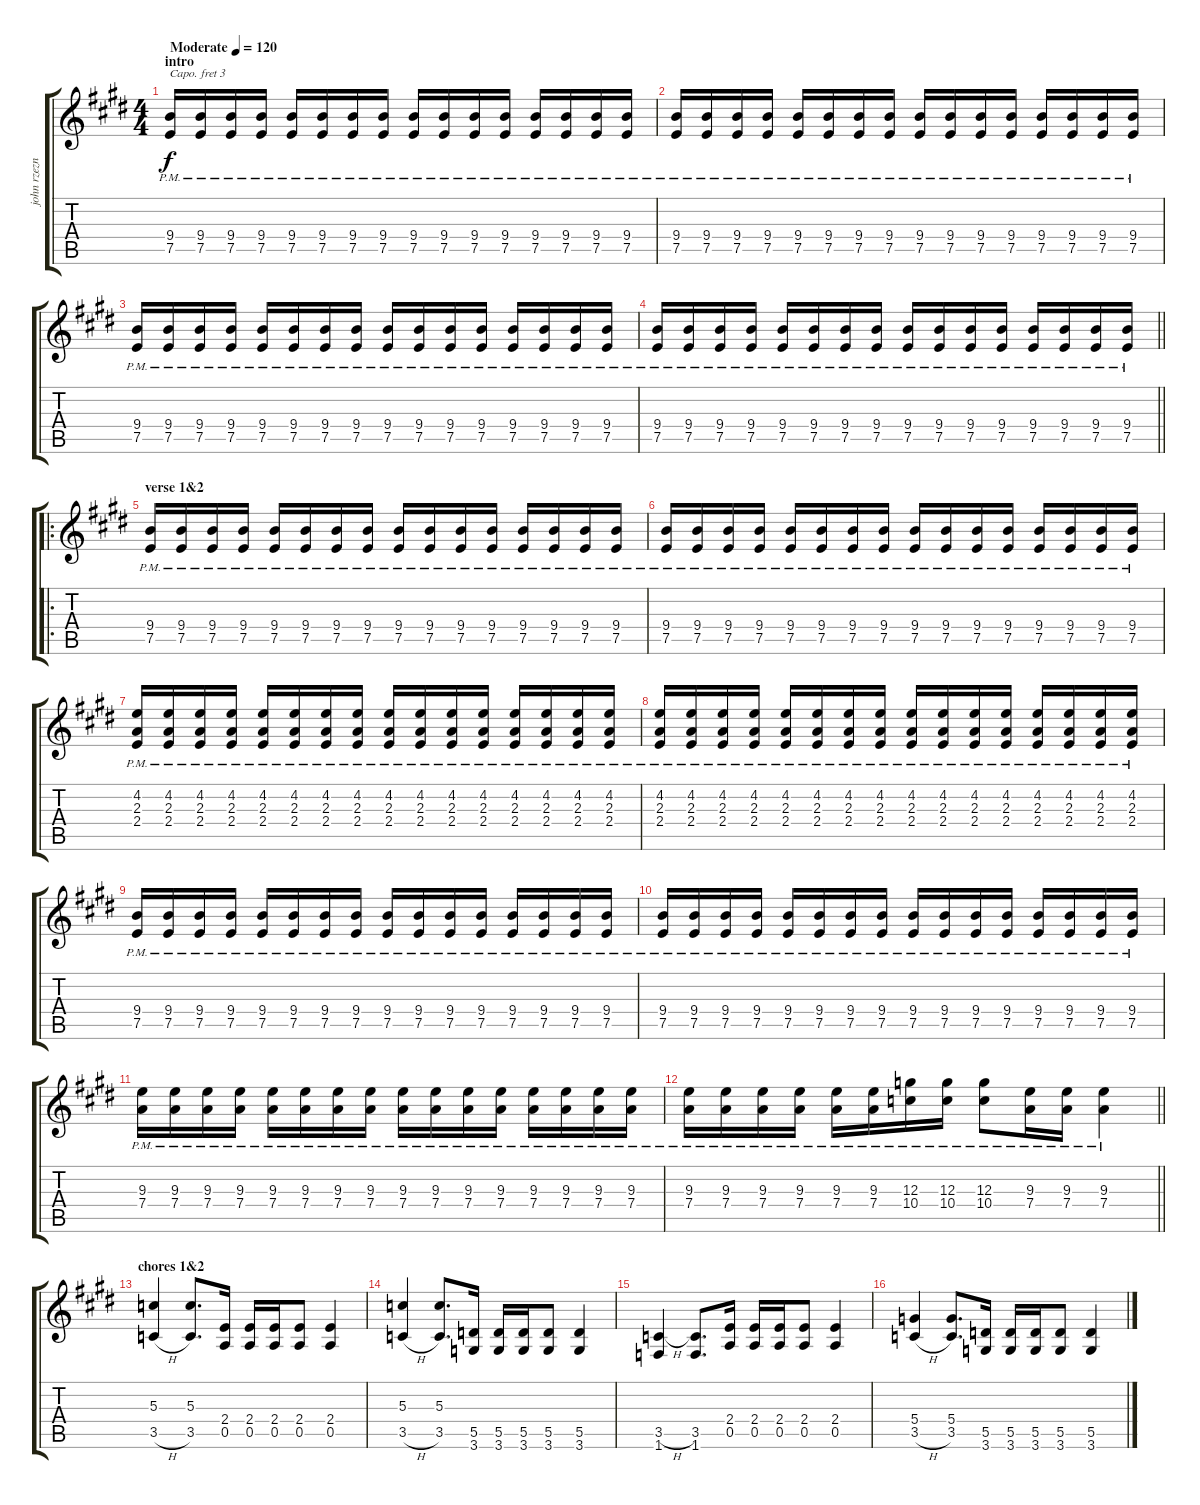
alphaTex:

\track ("john rzeznik(guitar)" "john rzezn") {instrument distortionguitar}
\staff {score tabs}
\capo 3
\tuning (E4 A3 E3 B2 Gb2 Db2) {hide}
\ts (4 4)
\section ("" "intro")
\tempo (120 "Moderate")
\clef g2
\ks e
(9.4{pm} 7.5{pm}).16{dy f volume 8 instrument distortionguitar} (9.4{pm} 7.5{pm}).16 (9.4{pm} 7.5{pm}).16 (9.4{pm} 7.5{pm}).16 (9.4{pm} 7.5{pm}).16 (9.4{pm} 7.5{pm}).16 (9.4{pm} 7.5{pm}).16 (9.4{pm} 7.5{pm}).16 (9.4{pm} 7.5{pm}).16 (9.4{pm} 7.5{pm}).16 (9.4{pm} 7.5{pm}).16 (9.4{pm} 7.5{pm}).16 (9.4{pm} 7.5{pm}).16 (9.4{pm} 7.5{pm}).16 (9.4{pm} 7.5{pm}).16 (9.4{pm} 7.5{pm}).16 |
(9.4{pm} 7.5{pm}).16 (9.4{pm} 7.5{pm}).16 (9.4{pm} 7.5{pm}).16 (9.4{pm} 7.5{pm}).16 (9.4{pm} 7.5{pm}).16 (9.4{pm} 7.5{pm}).16 (9.4{pm} 7.5{pm}).16 (9.4{pm} 7.5{pm}).16 (9.4{pm} 7.5{pm}).16 (9.4{pm} 7.5{pm}).16 (9.4{pm} 7.5{pm}).16 (9.4{pm} 7.5{pm}).16 (9.4{pm} 7.5{pm}).16 (9.4{pm} 7.5{pm}).16 (9.4{pm} 7.5{pm}).16 (9.4{pm} 7.5{pm}).16 |
(9.4{pm} 7.5{pm}).16 (9.4{pm} 7.5{pm}).16 (9.4{pm} 7.5{pm}).16 (9.4{pm} 7.5{pm}).16 (9.4{pm} 7.5{pm}).16 (9.4{pm} 7.5{pm}).16 (9.4{pm} 7.5{pm}).16 (9.4{pm} 7.5{pm}).16 (9.4{pm} 7.5{pm}).16 (9.4{pm} 7.5{pm}).16 (9.4{pm} 7.5{pm}).16 (9.4{pm} 7.5{pm}).16 (9.4{pm} 7.5{pm}).16 (9.4{pm} 7.5{pm}).16 (9.4{pm} 7.5{pm}).16 (9.4{pm} 7.5{pm}).16 |
\barLineRight lightlight
(9.4{pm} 7.5{pm}).16 (9.4{pm} 7.5{pm}).16 (9.4{pm} 7.5{pm}).16 (9.4{pm} 7.5{pm}).16 (9.4{pm} 7.5{pm}).16 (9.4{pm} 7.5{pm}).16 (9.4{pm} 7.5{pm}).16 (9.4{pm} 7.5{pm}).16 (9.4{pm} 7.5{pm}).16 (9.4{pm} 7.5{pm}).16 (9.4{pm} 7.5{pm}).16 (9.4{pm} 7.5{pm}).16 (9.4{pm} 7.5{pm}).16 (9.4{pm} 7.5{pm}).16 (9.4{pm} 7.5{pm}).16 (9.4{pm} 7.5{pm}).16 |
\ro
\section ("" "verse 1&2")
(9.4{pm} 7.5{pm}).16 (9.4{pm} 7.5{pm}).16 (9.4{pm} 7.5{pm}).16 (9.4{pm} 7.5{pm}).16 (9.4{pm} 7.5{pm}).16 (9.4{pm} 7.5{pm}).16 (9.4{pm} 7.5{pm}).16 (9.4{pm} 7.5{pm}).16 (9.4{pm} 7.5{pm}).16 (9.4{pm} 7.5{pm}).16 (9.4{pm} 7.5{pm}).16 (9.4{pm} 7.5{pm}).16 (9.4{pm} 7.5{pm}).16 (9.4{pm} 7.5{pm}).16 (9.4{pm} 7.5{pm}).16 (9.4{pm} 7.5{pm}).16 |
(9.4{pm} 7.5{pm}).16 (9.4{pm} 7.5{pm}).16 (9.4{pm} 7.5{pm}).16 (9.4{pm} 7.5{pm}).16 (9.4{pm} 7.5{pm}).16 (9.4{pm} 7.5{pm}).16 (9.4{pm} 7.5{pm}).16 (9.4{pm} 7.5{pm}).16 (9.4{pm} 7.5{pm}).16 (9.4{pm} 7.5{pm}).16 (9.4{pm} 7.5{pm}).16 (9.4{pm} 7.5{pm}).16 (9.4{pm} 7.5{pm}).16 (9.4{pm} 7.5{pm}).16 (9.4{pm} 7.5{pm}).16 (9.4{pm} 7.5{pm}).16 |
(4.2{pm} 2.3{pm} 2.4{pm}).16 (4.2{pm} 2.3{pm} 2.4{pm}).16 (4.2{pm} 2.3{pm} 2.4{pm}).16 (4.2{pm} 2.3{pm} 2.4{pm}).16 (4.2{pm} 2.3{pm} 2.4{pm}).16 (4.2{pm} 2.3{pm} 2.4{pm}).16 (4.2{pm} 2.3{pm} 2.4{pm}).16 (4.2{pm} 2.3{pm} 2.4{pm}).16 (4.2{pm} 2.3{pm} 2.4{pm}).16 (4.2{pm} 2.3{pm} 2.4{pm}).16 (4.2{pm} 2.3{pm} 2.4{pm}).16 (4.2{pm} 2.3{pm} 2.4{pm}).16 (4.2{pm} 2.3{pm} 2.4{pm}).16 (4.2{pm} 2.3{pm} 2.4{pm}).16 (4.2{pm} 2.3{pm} 2.4{pm}).16 (4.2{pm} 2.3{pm} 2.4{pm}).16 |
(4.2{pm} 2.3{pm} 2.4{pm}).16 (4.2{pm} 2.3{pm} 2.4{pm}).16 (4.2{pm} 2.3{pm} 2.4{pm}).16 (4.2{pm} 2.3{pm} 2.4{pm}).16 (4.2{pm} 2.3{pm} 2.4{pm}).16 (4.2{pm} 2.3{pm} 2.4{pm}).16 (4.2{pm} 2.3{pm} 2.4{pm}).16 (4.2{pm} 2.3{pm} 2.4{pm}).16 (4.2{pm} 2.3{pm} 2.4{pm}).16 (4.2{pm} 2.3{pm} 2.4{pm}).16 (4.2{pm} 2.3{pm} 2.4{pm}).16 (4.2{pm} 2.3{pm} 2.4{pm}).16 (4.2{pm} 2.3{pm} 2.4{pm}).16 (4.2{pm} 2.3{pm} 2.4{pm}).16 (4.2{pm} 2.3{pm} 2.4{pm}).16 (4.2{pm} 2.3{pm} 2.4{pm}).16 |
(9.4{pm} 7.5{pm}).16 (9.4{pm} 7.5{pm}).16 (9.4{pm} 7.5{pm}).16 (9.4{pm} 7.5{pm}).16 (9.4{pm} 7.5{pm}).16 (9.4{pm} 7.5{pm}).16 (9.4{pm} 7.5{pm}).16 (9.4{pm} 7.5{pm}).16 (9.4{pm} 7.5{pm}).16 (9.4{pm} 7.5{pm}).16 (9.4{pm} 7.5{pm}).16 (9.4{pm} 7.5{pm}).16 (9.4{pm} 7.5{pm}).16 (9.4{pm} 7.5{pm}).16 (9.4{pm} 7.5{pm}).16 (9.4{pm} 7.5{pm}).16 |
(9.4{pm} 7.5{pm}).16 (9.4{pm} 7.5{pm}).16 (9.4{pm} 7.5{pm}).16 (9.4{pm} 7.5{pm}).16 (9.4{pm} 7.5{pm}).16 (9.4{pm} 7.5{pm}).16 (9.4{pm} 7.5{pm}).16 (9.4{pm} 7.5{pm}).16 (9.4{pm} 7.5{pm}).16 (9.4{pm} 7.5{pm}).16 (9.4{pm} 7.5{pm}).16 (9.4{pm} 7.5{pm}).16 (9.4{pm} 7.5{pm}).16 (9.4{pm} 7.5{pm}).16 (9.4{pm} 7.5{pm}).16 (9.4{pm} 7.5{pm}).16 |
(9.3{pm} 7.4{pm}).16 (9.3{pm} 7.4{pm}).16 (9.3{pm} 7.4{pm}).16 (9.3{pm} 7.4{pm}).16 (9.3{pm} 7.4{pm}).16 (9.3{pm} 7.4{pm}).16 (9.3{pm} 7.4{pm}).16 (9.3{pm} 7.4{pm}).16 (9.3{pm} 7.4{pm}).16 (9.3{pm} 7.4{pm}).16 (9.3{pm} 7.4{pm}).16 (9.3{pm} 7.4{pm}).16 (9.3{pm} 7.4{pm}).16 (9.3{pm} 7.4{pm}).16 (9.3{pm} 7.4{pm}).16 (9.3{pm} 7.4{pm}).16 |
\barLineRight lightlight
(9.3{pm} 7.4{pm}).16{volume 16} (9.3{pm} 7.4{pm}).16 (9.3{pm} 7.4{pm}).16 (9.3{pm} 7.4{pm}).16 (9.3{pm} 7.4{pm}).16 (9.3{pm} 7.4{pm}).16 (12.3{pm} 10.4{pm}).16 (12.3{pm} 10.4{pm}).16 (12.3{pm} 10.4{pm}).8 (9.3{pm} 7.4{pm}).16 (9.3{pm} 7.4{pm}).16 (9.3{pm} 7.4{pm}).4 |
\section ("" "chores 1&2")
(5.3 3.5{h}).4{volume 13} (5.3 3.5).8{d} (2.4 0.5).16 (2.4 0.5).16 (2.4 0.5).16 (2.4 0.5).8 (2.4 0.5).4 |
(5.3 3.5{h}).4 (5.3 3.5).8{d} (5.5 3.6).16 (5.5 3.6).16 (5.5 3.6).16 (5.5 3.6).8 (5.5 3.6).4 |
(3.5{h} 1.6).4 (3.5 1.6).8{d} (2.4 0.5).16 (2.4 0.5).16 (2.4 0.5).16 (2.4 0.5).8 (2.4 0.5).4 |
(5.4 3.5{h}).4 (5.4 3.5).8{d} (5.5 3.6).16 (5.5 3.6).16 (5.5 3.6).16 (5.5 3.6).8 (5.5 3.6).4
